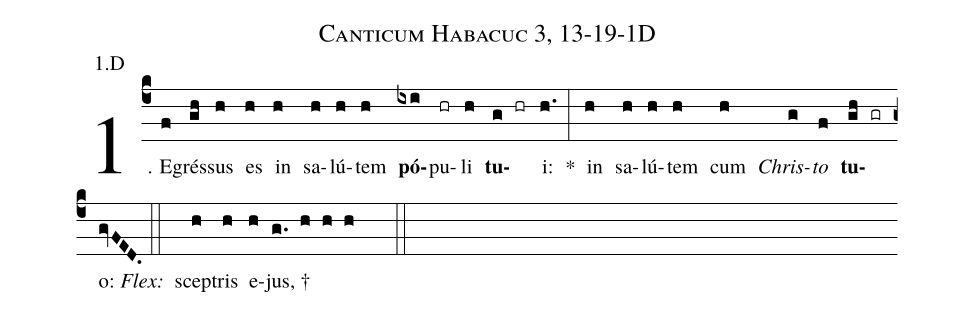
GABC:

name: Canticum Habacuc 3, 13-19-1D;
annotation: 1.D;
%%
(c4)1. E(f)grés(gh)sus(h) es(h) in(h) sa(h)lú(h)tem(h) <b>pó</b>(ixi)pu(hr)li(h) <b>tu</b>(g hr)i:(h.) *(:) in(h) sa(h)lú(h)tem(h) cum(h) <i>Chris</i>(g)<i>to</i>(f) <b>tu</b>(gh gr)o:(gvFED.) (::)
<i>Flex:</i>()  scep(h)tris(h) e(h)jus, †(g. h h h  ::)
